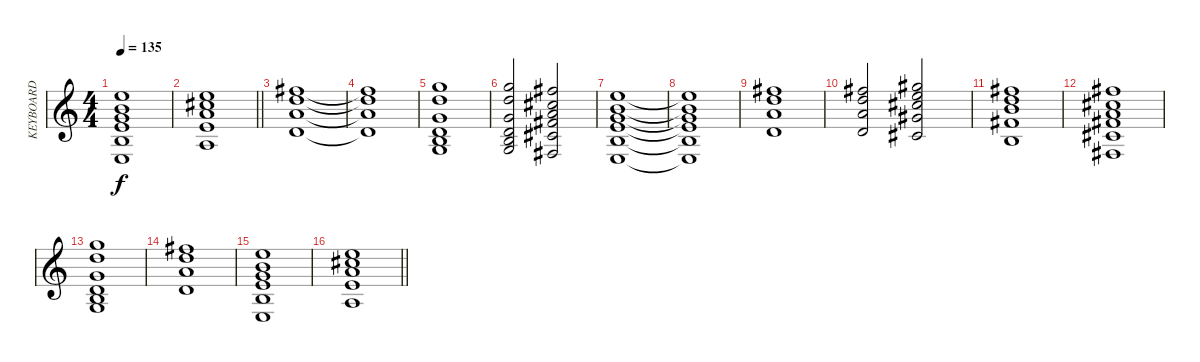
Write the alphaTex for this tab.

\track ("KEYBOARD" "KEYBOARD") {instrument acousticguitarsteel}
\staff {score}
\tuning (E4 B3 G3 D3 A2 E2) {hide}
\ts (4 4)
\tempo 135
\clef g2
\ks c
(0.1 0.2 0.3 2.4 2.5 0.6).1{dy f} |
\barLineRight lightlight
(0.1 2.2 2.3 2.4 0.5).1 |
(2.1 3.2 2.3 0.4).1 |
(2.1{t} 3.2{t} 2.3{t} 0.4{t}).1 |
(3.1 3.2 0.3 0.4 2.5 3.6).1 |
(3.1 3.2 0.3 0.4 2.5 3.6).2 (2.1 2.2 2.3 4.4 4.5 2.6).2 |
(0.1 0.2 0.3 2.4 2.5 0.6).1 |
(0.1{t} 0.2{t} 0.3{t} 2.4{t} 2.5{t} 0.6{t}).1 |
(2.1 3.2 2.3 0.4).1 |
(2.1 3.2 2.3 0.4).2 (4.1 5.2 6.3 6.4 4.5).2 |
(2.1 3.2 4.3 4.4 2.5).1 |
(2.1 2.2 2.3 4.4 4.5 2.6).1 |
(3.1 3.2 0.3 0.4 2.5 3.6).1 |
(2.1 3.2 2.3 0.4).1 |
(0.1 0.2 0.3 2.4 2.5 0.6).1 |
\barLineRight lightlight
(0.1 2.2 2.3 2.4 0.5).1
